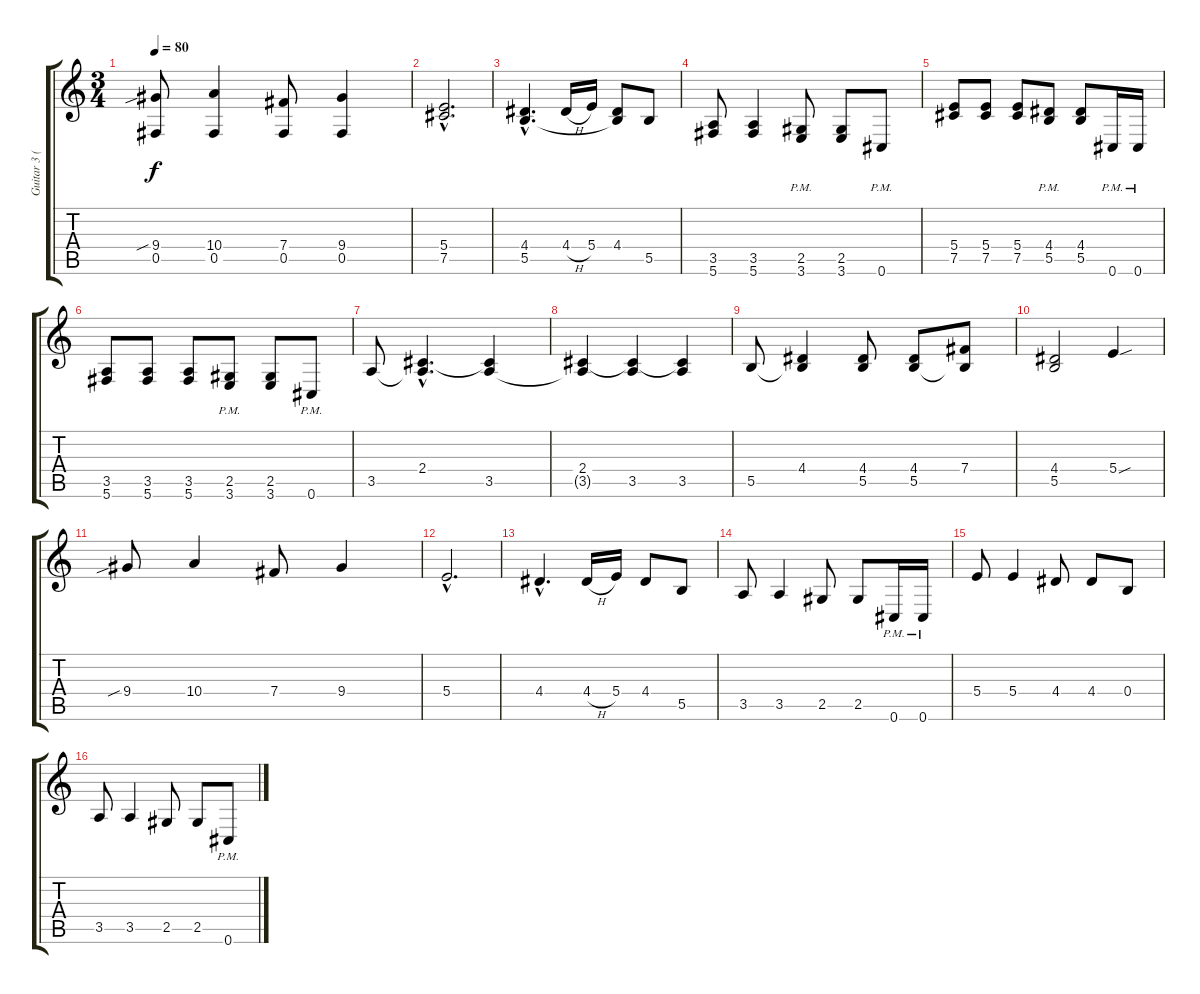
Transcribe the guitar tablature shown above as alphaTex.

\track ("Guitar 3 (Distortion)" "Guitar 3 (") {instrument distortionguitar}
\staff {score tabs}
\tuning (Db4 Ab3 E3 B2 Gb2 Db2) {hide}
\ts (3 4)
\tempo 80
\clef g2
\ks c
(9.4{sib} 0.5).8{dy f} (10.4 0.5).4 (7.4 0.5).8 (9.4 0.5).4 |
(5.4{hac} 7.5{hac}).2{d} |
(4.4{hac} 5.5{hac}).4{d} 4.4{h}.16 5.4.16 (4.4 5.5{t}).8 5.5.8 |
(3.5 5.6).8 (3.5 5.6).4 (2.5{pm} 3.6{pm}).8 (2.5 3.6).8 0.6{pm}.8 |
(5.4 7.5).8 (5.4 7.5).8 (5.4 7.5).8 (4.4{pm} 5.5{pm}).8 (4.4 5.5).8 0.6{pm}.16 0.6{pm}.16 |
(3.5 5.6).8 (3.5 5.6).8 (3.5 5.6).8 (2.5{pm} 3.6{pm}).8 (2.5 3.6).8 0.6{pm}.8 |
3.5.8 (2.4{hac} 3.5{hac t}).4{d} (2.4{t} 3.5).4 |
(2.4 3.5{t}).4 (2.4{t} 3.5).4 (2.4{t} 3.5).4 |
5.5.8 (4.4 5.5{t}).4 (4.4 5.5).8 (4.4 5.5).8 (7.4 5.5{t}).8 |
(4.4 5.5).2 5.4{sou}.4 |
9.4{sib}.8 10.4.4 7.4.8 9.4.4 |
5.4{hac}.2{d} |
4.4{hac}.4{d} 4.4{h}.16 5.4.16 4.4.8 5.5.8 |
3.5.8 3.5.4 2.5.8 2.5.8 0.6{pm}.16 0.6{pm}.16 |
5.4.8 5.4.4 4.4.8 4.4.8 0.4.8 |
3.5.8 3.5.4 2.5.8 2.5.8 0.6{pm}.8
